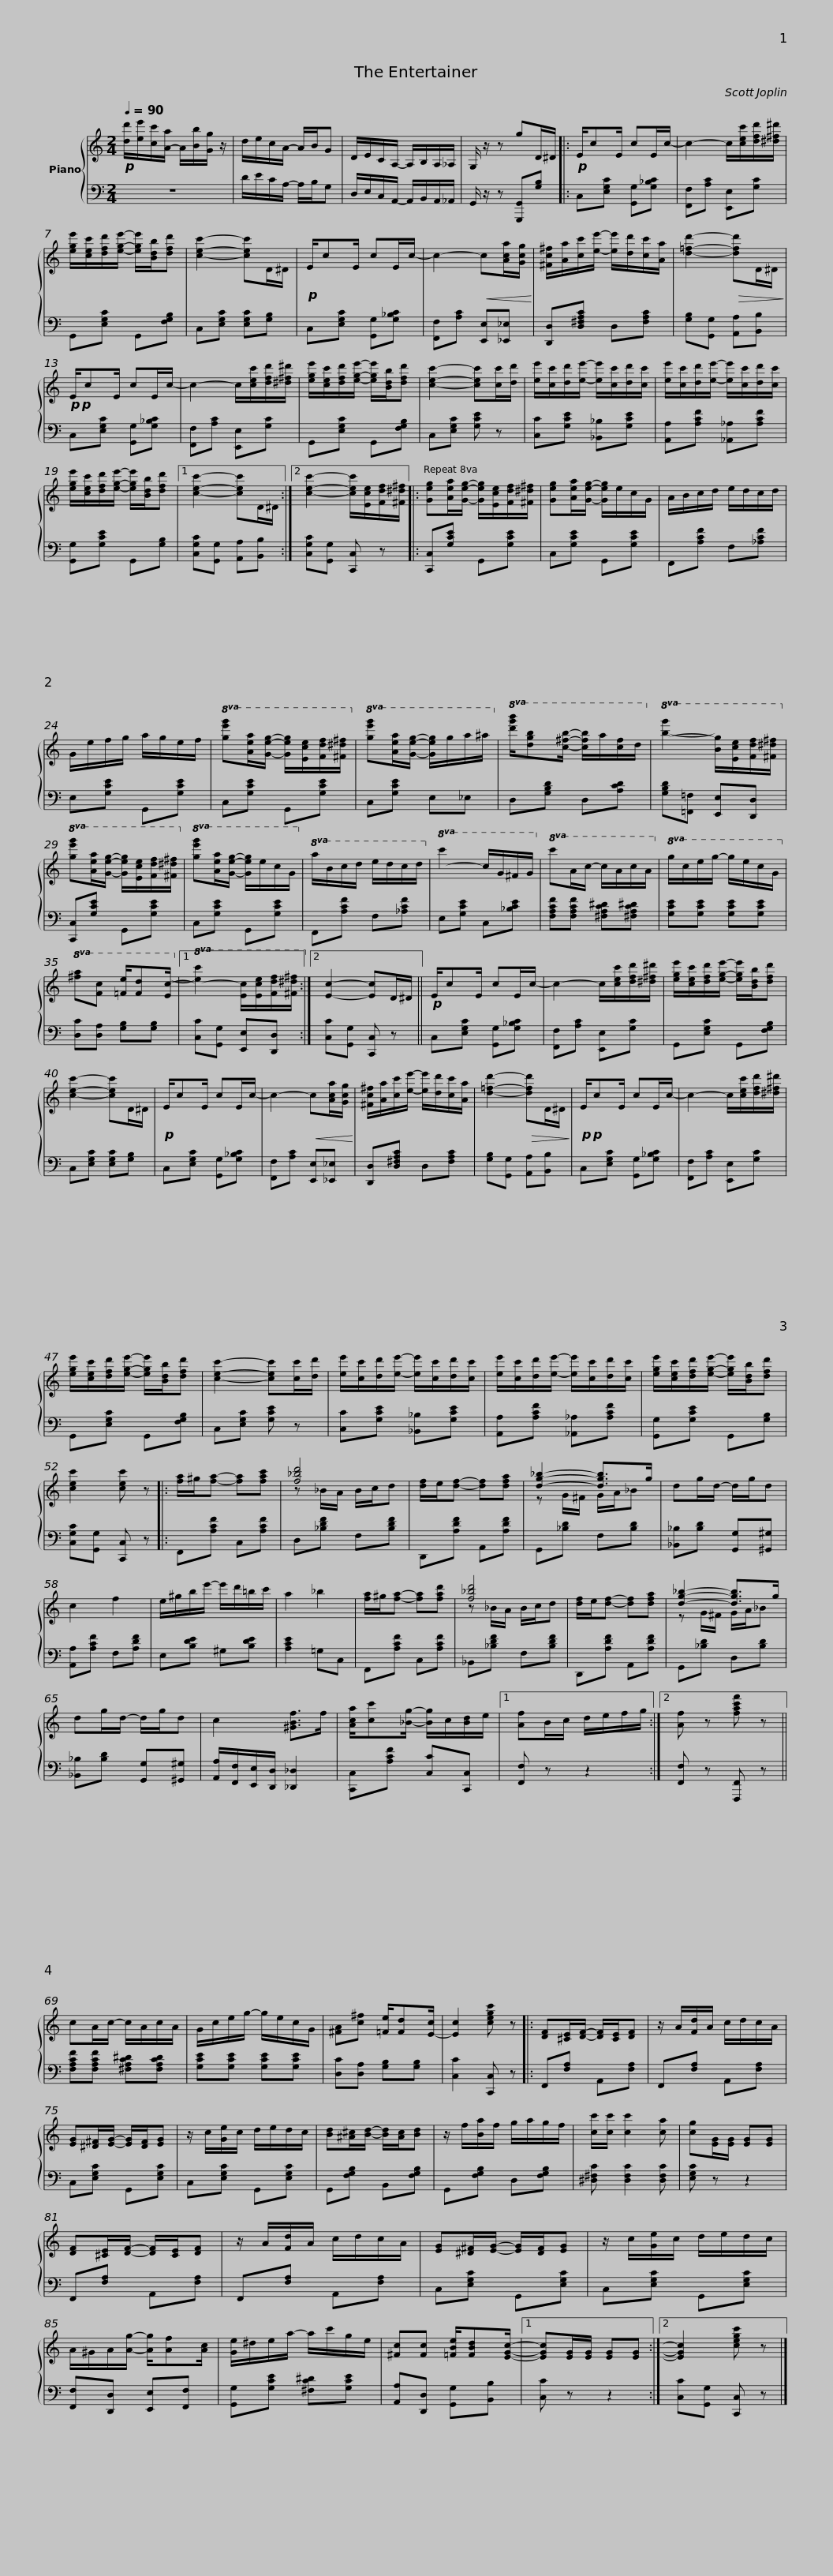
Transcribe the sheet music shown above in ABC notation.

X:1
%%score { ( 1 3 ) | 2 }
L:1/8
Q:1/4=90
M:2/4
I:linebreak $
K:C
V:1 treble
V:3 treble
V:2 bass
V:1
!p! [dd']/[ee']/[cc']/[A-a]/ A/[Bb]/[Gg]/ z/ | d/e/c/A/- A/B/G | D/E/C/A,/- A,/B,/A,/_A,/ | G,/ z/ z gD/^D/ |:!p! E/cE/ cE/c/- |$ %5
 c2- c/[cec']/[dfd']/[^d^f^d']/ | [ege']/[cec']/[dfd']/[ege']/- [ege']/[Bdb]/[dfd'] | [cec']2- [cec']D/^D/ |!p! E/cE/ cE/c/- | c2-!<(! c[Aca]/[Gcg]/!<)! |$ %10
 [^Fc^f]/[Aa]/[cc']/[ee']/- [ee']/[dd']/[cc']/[Aa]/ | [d=fd']2-!>(! [dfd']D/^D/!>)! |!p!!p! E/cE/ cE/c/- | c2- c/[cec']/[dfd']/[^d^f^d']/ | [ege']/[cec']/[dfd']/[ege']/- [ege']/[Bdb]/[dfd'] |$ %15
 [cec']2- [cec'][cc']/[dd']/ | [ee']/[cc']/[dd']/[ee']/- [ee']/[cc']/[dd']/[cc']/ | [ee']/[cc']/[dd']/[ee']/- [ee']/[cc']/[dd']/[cc']/ | [ege']/[cec']/[dfd']/[ege']/- [ege']/[Bdb]/[dfd'] |1 [cec']2- [cec']D/^D/ :|2$ %20
 [cec']2- [cec']/[Ece]/[Fdf]/[^F^d^f]/ |: [Geg][Aea]/[Geg]/- [Geg]/[Ece]/[Fdf]/[^F^d^f]/ | [Geg][Aea]/[Geg]/- [Geg]/e/c/G/ | A/B/c/d/ e/d/c/d/ | G/e/f/g/ a/g/e/f/ |$ %25
!8va(! [ge'g'][ae'a']/[ge'g']/- [ge'g']/[ec'e']/[fd'f']/[^f^d'^f']/!8va)! |!8va(! [ge'g'][ae'a']/[ge'g']/- [ge'g']/g'/a'/^a'/!8va)! |!8va(! [d'g'b']/[d'g'b'][c'^f'b']/- [c'f'b']/a'/[c'f']/d'/!8va)! |!8va(! [bg']2- [bg']/[ec'e']/[fd'f']/[^f^d'^f']/!8va)! |!8va(! [ge'g'][ae'a']/[ge'g']/- [ge'g']/[ec'e']/[fd'f']/[^f^d'^f']/!8va)! |$ %30
!8va(! [ge'g'][ae'a']/[ge'g']/- [ge'g']/e'/c'/g/!8va)! |!8va(! a/b/c'/d'/ e'/d'/c'/d'/!8va)! |!8va(! c'2- c'/g/^f/g/!8va)! |!8va(! c'a/c'/- c'/a/c'/a/!8va)! |!8va(! g/c'/e'/g'/- g'/e'/c'/g/!8va)! | %35
!8va(! [^fa][fc'] [=fe']/[fd'][ec']/-!8va)! |1$!8va(! [ec'-]2 [ec']/[ec'e']/[fd'f']/[^f^d'^f']/!8va)! :|2 [Ec]2- [Ec]D/^D/ ||!p! E/cE/ cE/c/- | c2- c/[cec']/[dfd']/[^d^f^d']/ | %40
 [ege']/[cec']/[dfd']/[ege']/- [ege']/[Bdb]/[dfd'] | [cec']2- [cec']D/^D/ |$!p! E/cE/ cE/c/- | c2-!<(! c[Aca]/[Gcg]/!<)! | [^Fc^f]/[Aa]/[cc']/[ee']/- [ee']/[dd']/[cc']/[Aa]/ | %45
 [d=fd']2-!>(! [dfd']D/^D/!>)! |!p!!p! E/cE/ cE/c/- | c2- c/[cec']/[dfd']/[^d^f^d']/ |$ [ege']/[cec']/[dfd']/[ege']/- [ege']/[Bdb]/[dfd'] | [cec']2- [cec'][cc']/[dd']/ | %50
 [ee']/[cc']/[dd']/[ee']/- [ee']/[cc']/[dd']/[cc']/ | [ee']/[cc']/[dd']/[ee']/- [ee']/[cc']/[dd']/[cc']/ | [ege']/[cec']/[dfd']/[ege']/- [ege']/[Bdb]/[dfd'] |$ [cec']2 [cec'] z |: [fa]/^g/[fa]- [fa][fac'] | %55
 [f_bd']4 | [df]/e/[df]- [df][dfa] | [dg_b]2- [dgb]>g | dg/d/- d/g/d | c2 f2 |$ %60
 e/^g/b/e'/- e'/d'/=b/c'/ | a2 _b2 | [fa]/^g/[fa]- [fa][fad'] | [f_bd']4 | [df]/e/[df]- [df][dfa] | %65
 [dg_b]2- [dgb]>g |$ dg/d/- d/g/d | c2 [^GBf]>f | [Aca]/[cc'][_Bg]/- [Bg]/c/[Bd]/e/ |1 [Af]B/c/ d/e/f/g/ :|2 %70
 [Af] z [fac'f'] z || cA/c/- c/A/c/A/ |$ G/c/e/g/- g/e/c/G/ | [^FA][c^f] [=Fe]/[Fd][E-c]/ | [Ec]2 [cegc'] z |: %75
 [DF][^CE]/[DF]/- [DF]/[CE]/[DF] | z/ A/[Fd]/A/ c/d/c/A/ | [EG][^D^F]/[EG]/- [EG]/[DF]/[EG] |$ z/ c/[Ge]/c/ d/e/d/c/ | [Bd][^A^c]/[Bd]/- [Bd]/[Ac]/[Bd] | %80
 z/ f/[Ba]/f/ g/a/g/f/ | [cc']/[cc']/ [cc']2 [ca] | [cg][EG]/[EG]/ [EG][EG] | [DF][^CE]/[DF]/- [DF]/[CE]/[DF] |$ z/ A/[Fd]/A/ c/d/c/A/ | %85
 [EG][^D^F]/[EG]/- [EG]/[DF]/[EG] | z/ c/[Ge]/c/ d/e/d/c/ | A/^G/A/[Ag]/- [Ag]/[Af][Ac]/ | [Ge]/^d/e/a/- a/c'/g/e/ |$ [^Fc][Fc] [=FBe]/[FBd][EGc]/- |1 %90
 [EGc][EG]/[EG]/ [EG][EG] :|2 [EGc]2 [cegc'] z |] %92
V:2
 z4 | D/E/C/A,/- A,/B,/G, | D,/E,/C,/A,,/- A,,/B,,/A,,/_A,,/ | G,,/ z/ z [G,,,G,,][G,B,] |: C,[E,G,C] [G,,G,][G,_B,C] |$ %5
 [F,,F,][A,C] [E,,E,][G,C] | G,,[E,G,C] G,,[F,G,B,] | C,[E,G,C] [E,G,C][G,B,] | C,[E,G,C] [G,,G,][G,_B,C] | [F,,F,][A,C] [E,,E,][_E,,_E,] |$ %10
 [D,,D,][D,^F,A,C] D,[F,A,C] | [G,B,][G,,G,] [A,,A,][B,,B,] | C,[E,G,C] [G,,G,][G,_B,C] | [F,,F,][A,C] [E,,E,][G,C] | G,,[E,G,C] G,,[F,G,B,] |$ %15
 C,[E,G,C] [G,CE] z | [C,C][G,CE] [_B,,_B,][G,CE] | [A,,A,][A,CF] [_A,,_A,][A,CF] | [G,,G,][G,CE] G,,[G,B,] |1 [C,G,C][G,,G,] [A,,A,][B,,B,] :|2$ %20
 [C,G,C][G,,G,] [C,,C,] z |: [C,,C,][G,CE] G,,[G,CE] | C,[G,CE] G,,[G,CE] | F,,[A,CF] F,[_A,CF] | E,[G,CE] G,,[G,CE] |$ %25
 C,[G,CE] G,,[G,CE] | C,[G,CE] E,_E, | D,[G,B,D] D,[A,CD] | [G,B,D][=F,,=F,] [E,,E,][D,,D,] | [C,,C,][G,CE] G,,[G,CE] |$ %30
 C,[G,CE] G,,[G,CE] | F,,[A,CF] F,[_A,CF] | E,[G,CE] C,[_B,CE] | [F,A,CF][F,A,CF] [^F,A,C^D][^F,A,C^D] | [G,CE][G,CE] [G,CE][G,CE] | %35
 [D,C][D,A,] [G,B,][G,B,] |1$ [C,C][G,,G,] [E,,E,][D,,D,] :|2 [C,C][G,,G,] [C,,C,] z || C,[E,G,C] [G,,G,][G,_B,C] | [F,,F,][A,C] [E,,E,][G,C] | %40
 G,,[E,G,C] G,,[F,G,B,] | C,[E,G,C] [E,G,C][G,B,] |$ C,[E,G,C] [G,,G,][G,_B,C] | [F,,F,][A,C] [E,,E,][_E,,_E,] | [D,,D,][D,^F,A,C] D,[F,A,C] | %45
 [G,B,][G,,G,] [A,,A,][B,,B,] | C,[E,G,C] [G,,G,][G,_B,C] | [F,,F,][A,C] [E,,E,][G,C] |$ G,,[E,G,C] G,,[F,G,B,] | C,[E,G,C] [G,CE] z | %50
 [C,C][G,CE] [_B,,_B,][G,CE] | [A,,A,][A,CF] [_A,,_A,][A,CF] | [G,,G,][G,CE] G,,[G,B,] |$ [C,G,C][G,,G,] [C,,C,] z |: F,,[A,CF] C,[A,CF] | %55
 D,[_B,DF] F,[B,DF] | D,,[A,DF] A,,[A,DF] | G,,[_B,D] F,[B,D] | [_B,,_B,][B,D] [G,,G,][^G,,^G,] | [A,,A,][A,CF] F,[A,DF] |$ %60
 E,[B,DE] ^G,[B,DE] | [A,CE]2 =G,C, | F,,[A,CF] C,[A,CF] | _B,,[_B,DF] F,[B,DF] | D,,[A,DF] A,,[A,DF] | %65
 G,,[_B,D] D,[B,D] |$ [_B,,_B,][B,D] [G,,G,][^G,,^G,] | [A,,A,]/[F,,F,]/[E,,E,]/[D,,D,]/ [_D,,_D,]2 | [C,,C,][A,CF] [C,C][C,,C,] |1 [F,,F,] z z2 :|2 %70
 [F,,F,] z [F,,,F,,] z || [F,A,CF][F,A,CF] [^F,A,C^D][F,A,CD] |$ [G,CE][G,CE] [G,CE][G,CE] | [D,C][D,A,] [G,B,][G,B,] | [C,C]2 [C,,C,] z |: %75
 F,,[F,A,] A,,[F,A,] | F,,[F,A,] A,,[F,A,] | C,[E,G,C] G,,[E,G,C] |$ C,[E,G,C] G,,[E,G,C] | G,,[F,G,B,] B,,[F,G,B,] | %80
 G,,[F,G,B,] D,[F,G,B,] | [^D,^F,C] [D,F,C]2 [D,F,C] | [E,G,C] z z2 | F,,[F,A,] A,,[F,A,] |$ F,,[F,A,] A,,[F,A,] | %85
 C,[E,G,C] G,,[E,G,C] | C,[E,G,C] G,,[E,G,C] | [F,,F,][D,,D,] [E,,E,][F,,F,] | [G,,G,][G,CE] [^F,C^D][G,CE] |$ [A,,A,][D,,D,] [G,,G,][B,,B,] |1 %90
 [C,C] z z2 :|2 [C,C][G,,G,] [C,,C,] z |] %92
V:3
 x4 | x4 | x4 | x4 |: x4 |$ %5
 x4 | x4 | x4 | x4 | x4 |$ %10
 x4 | x4 | x4 | x4 | x4 |$ %15
 x4 | x4 | x4 | x4 |1 x4 :|2$ %20
 x4 |: x4 | x4 | x4 | x4 |$ %25
!8va(! x4!8va)! |!8va(! x4!8va)! |!8va(! x4!8va)! |!8va(! x4!8va)! |!8va(! x4!8va)! |$ %30
!8va(! x4!8va)! |!8va(! x4!8va)! |!8va(! x4!8va)! |!8va(! x4!8va)! |!8va(! x4!8va)! | %35
!8va(! x4!8va)! |1$!8va(! x4!8va)! :|2 x4 || x4 | x4 | %40
 x4 | x4 |$ x4 | x4 | x4 | %45
 x4 | x4 | x4 |$ x4 | x4 | %50
 x4 | x4 | x4 |$ x4 |: x4 | %55
 z _B/A/ B/c/d | x4 | z G/^F/ G/A/_B | x4 | x4 |$ %60
 x4 | x4 | x4 | z _B/A/ B/c/d | x4 | %65
 z G/^F/ G/A/_B |$ x4 | x4 | x4 |1 x4 :|2 %70
 x4 || x4 |$ x4 | x4 | x4 |: %75
 x4 | x4 | x4 |$ x4 | x4 | %80
 x4 | x4 | x4 | x4 |$ x4 | %85
 x4 | x4 | x4 | x4 |$ x4 |1 %90
 x4 :|2 x4 |] %92
